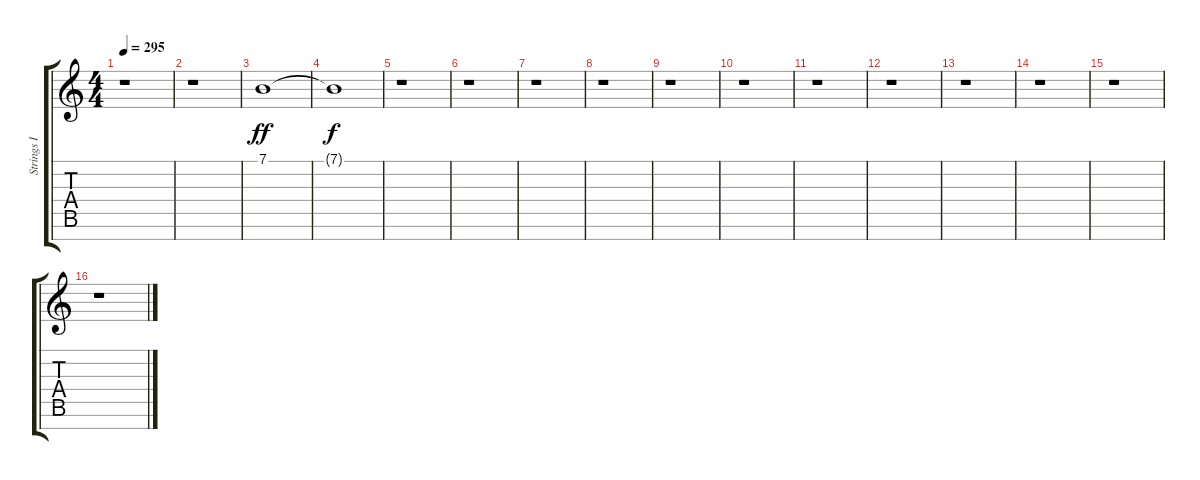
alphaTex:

\track ("Strings I" "Strings I") {instrument stringensemble1}
\staff {score tabs}
\tuning (E4 B3 G3 D3 A2 E2 B1) {hide}
\ts (4 4)
\tempo 295
\clef g2
\ks c
r.1{dy f} |
r.1 |
7.1.1{dy ff volume 12 instrument distortionguitar} |
7.1{t}.1{dy f} |
r.1 |
r.1 |
r.1 |
r.1 |
r.1 |
r.1 |
r.1 |
r.1 |
r.1 |
r.1 |
r.1 |
r.1
